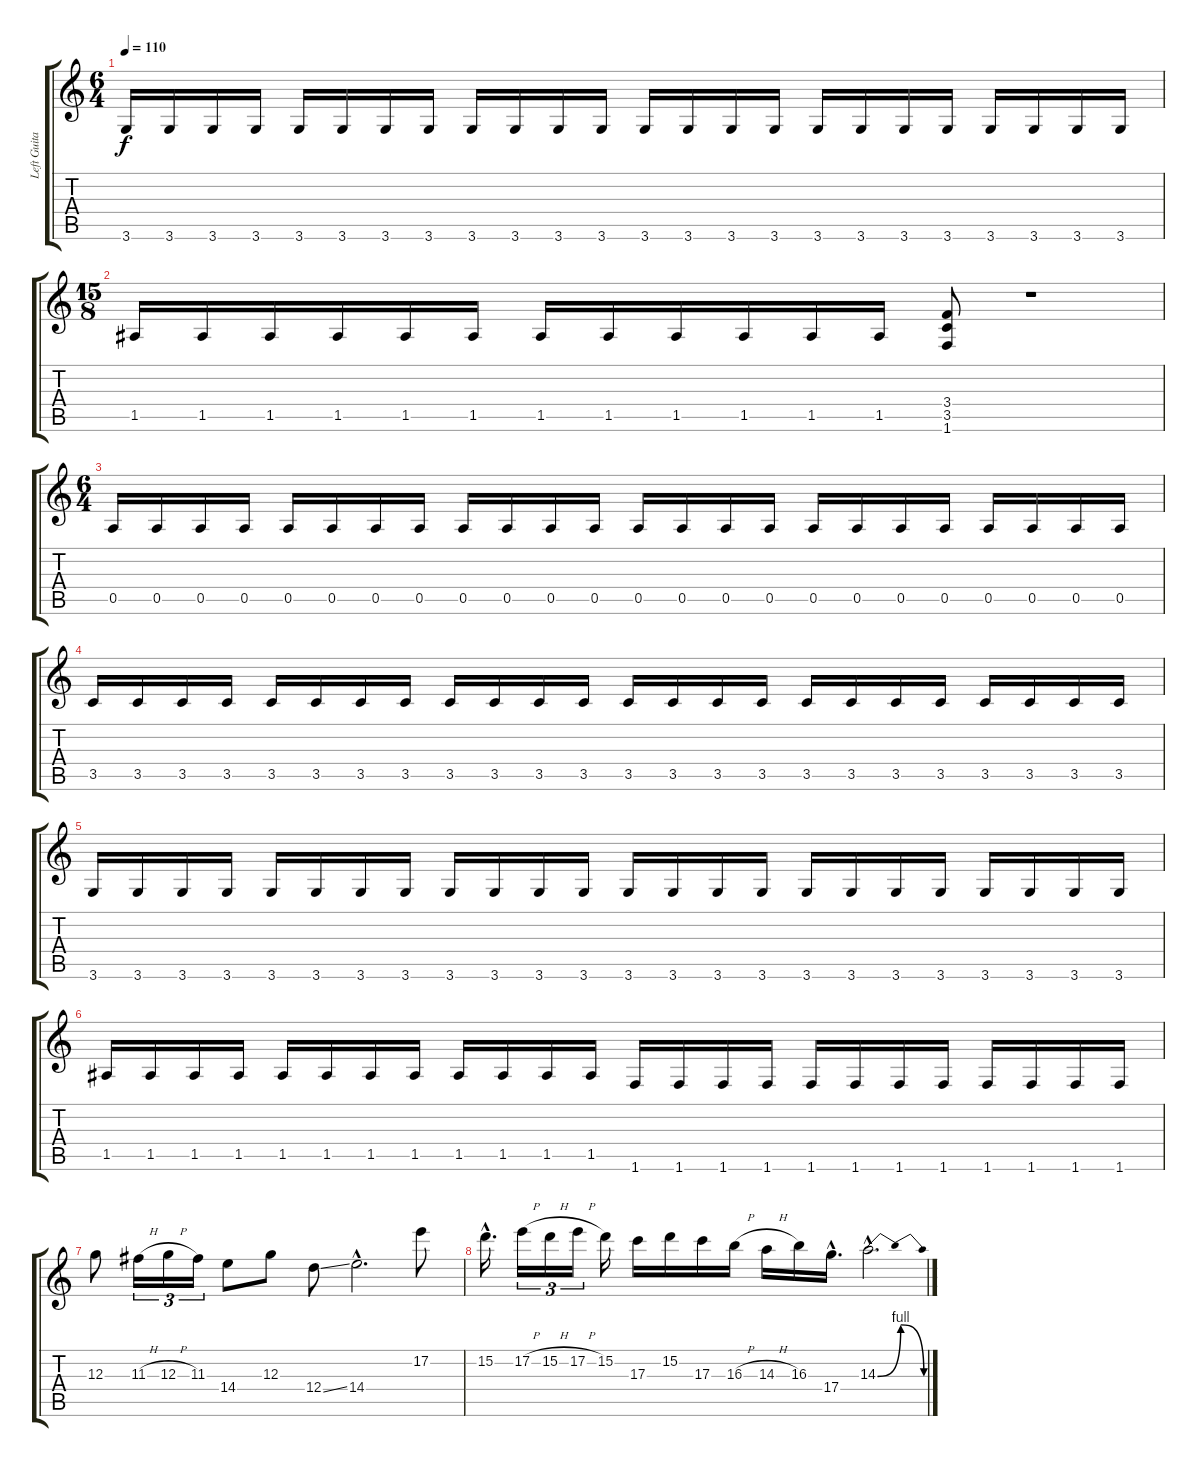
\track ("Left Guitar" "Left Guita") {instrument distortionguitar}
\staff {score tabs}
\tuning (E4 B3 G3 D3 A2 E2) {hide}
\ts (6 4)
\tempo 110
\clef g2
\ks c
3.6.16{dy f} 3.6.16 3.6.16 3.6.16 3.6.16 3.6.16 3.6.16 3.6.16 3.6.16 3.6.16 3.6.16 3.6.16 3.6.16 3.6.16 3.6.16 3.6.16 3.6.16 3.6.16 3.6.16 3.6.16 3.6.16 3.6.16 3.6.16 3.6.16 |
\ts (15 8)
1.5.16 1.5.16 1.5.16 1.5.16 1.5.16 1.5.16 1.5.16 1.5.16 1.5.16 1.5.16 1.5.16 1.5.16 (3.4 3.5 1.6).8 r.1 |
\ts (6 4)
0.5.16 0.5.16 0.5.16 0.5.16 0.5.16 0.5.16 0.5.16 0.5.16 0.5.16 0.5.16 0.5.16 0.5.16 0.5.16 0.5.16 0.5.16 0.5.16 0.5.16 0.5.16 0.5.16 0.5.16 0.5.16 0.5.16 0.5.16 0.5.16 |
3.5.16 3.5.16 3.5.16 3.5.16 3.5.16 3.5.16 3.5.16 3.5.16 3.5.16 3.5.16 3.5.16 3.5.16 3.5.16 3.5.16 3.5.16 3.5.16 3.5.16 3.5.16 3.5.16 3.5.16 3.5.16 3.5.16 3.5.16 3.5.16 |
3.6.16 3.6.16 3.6.16 3.6.16 3.6.16 3.6.16 3.6.16 3.6.16 3.6.16 3.6.16 3.6.16 3.6.16 3.6.16 3.6.16 3.6.16 3.6.16 3.6.16 3.6.16 3.6.16 3.6.16 3.6.16 3.6.16 3.6.16 3.6.16 |
1.5.16 1.5.16 1.5.16 1.5.16 1.5.16 1.5.16 1.5.16 1.5.16 1.5.16 1.5.16 1.5.16 1.5.16 1.6.16 1.6.16 1.6.16 1.6.16 1.6.16 1.6.16 1.6.16 1.6.16 1.6.16 1.6.16 1.6.16 1.6.16 |
12.3.8{volume 16} 11.3{h}.16{tu (3 2)} 12.3{h}.16{tu (3 2)} 11.3.16{tu (3 2)} 14.4.8 12.3.8 12.4{ss}.8 14.4{hac}.2{d} 17.2.8 |
15.2{hac}.16{d} 17.2{h}.16{tu (3 2)} 15.2{h}.16{tu (3 2)} 17.2{h}.16{tu (3 2)} 15.2.16 17.3.16 15.2.16 17.3.16 16.3{h}.16 14.3{h}.16 16.3.16 17.4{hac}.16{d} 14.3{be (bendrelease 0 0 34 4 45 4 60 0) hac}.2{d}
